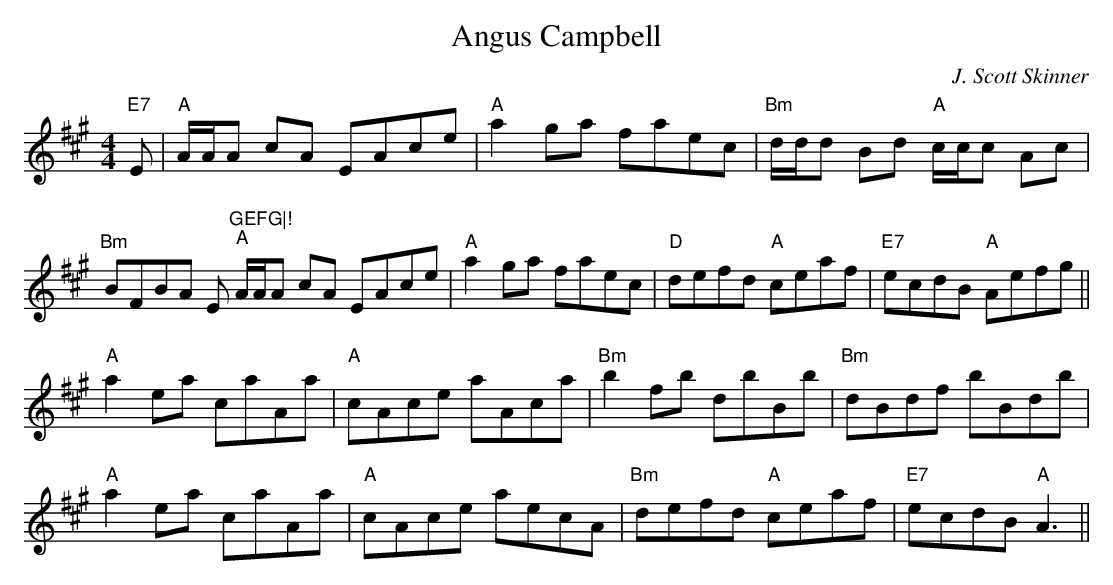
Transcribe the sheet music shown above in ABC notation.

X:1
T:Angus Campbell
M:4/4
L:1/8
C:J. Scott Skinner
K:A
"E7"E|"A"A/A/A cA EAce|"A"a2 ga faec|"Bm"d/d/d Bd "A"c/c/c Ac|"Bm"BFBA "
E"GEFG|!
"A"A/A/A cA EAce|"A"a2 ga faec|"D"defd "A"ceaf|"E7"ecdB "A"Aefg||!
"A"a2ea caAa|"A"cAce aAca|"Bm"b2 fb dbBb|"Bm"dBdf bBdb|!
"A"a2ea caAa|"A"cAce aecA|"Bm"defd "A"ceaf|"E7"ecdB "A"A3||
